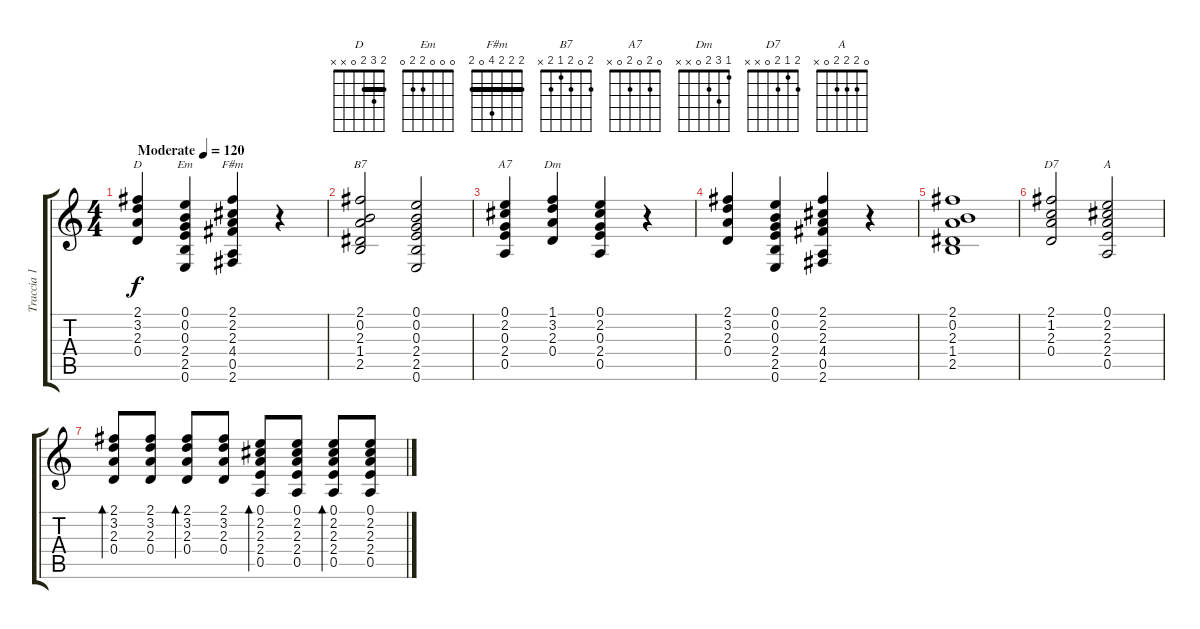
\track ("Traccia 1" "Traccia 1") {instrument electricguitarclean}
\staff {score tabs}
\tuning (E4 B3 G3 D3 A2 E2) {hide}
\chord ("D" 2 3 2 0 x x) {barre 2}
\chord ("Em" 0 0 0 2 2 0)
\chord ("F#m" 2 2 2 4 0 2) {barre 2}
\chord ("B7" 2 0 2 1 2 x)
\chord ("A7" 0 2 0 2 0 x)
\chord ("Dm" 1 3 2 0 x x)
\chord ("D7" 2 1 2 0 x x)
\chord ("A" 0 2 2 2 0 x)
\ts (4 4)
\tempo (120 "Moderate")
\clef g2
\ks c
(2.1 3.2 2.3 0.4).4{ch "D" dy f instrument electricguitarclean} (0.1 0.2 0.3 2.4 2.5 0.6).4{ch "Em"} (2.1 2.2 2.3 4.4 0.5 2.6).4{ch "F#m"} r.4 |
(2.1 0.2 2.3 1.4 2.5).2{ch "B7"} (0.1 0.2 0.3 2.4 2.5 0.6).2 |
(0.1 2.2 0.3 2.4 0.5).4{ch "A7"} (1.1 3.2 2.3 0.4).4{ch "Dm"} (0.1 2.2 0.3 2.4 0.5).4 r.4 |
(2.1 3.2 2.3 0.4).4 (0.1 0.2 0.3 2.4 2.5 0.6).4 (2.1 2.2 2.3 4.4 0.5 2.6).4 r.4 |
(2.1 0.2 2.3 1.4 2.5).1 |
(2.1 1.2 2.3 0.4).2{ch "D7"} (0.1 2.2 2.3 2.4 0.5).2{ch "A"} |
(2.1 3.2 2.3 0.4).8{bd 60} (2.1 3.2 2.3 0.4).8 (2.1 3.2 2.3 0.4).8{bd 60} (2.1 3.2 2.3 0.4).8 (0.1 2.2 2.3 2.4 0.5).8{bd 60} (0.1 2.2 2.3 2.4 0.5).8 (0.1 2.2 2.3 2.4 0.5).8{bd 60} (0.1 2.2 2.3 2.4 0.5).8
